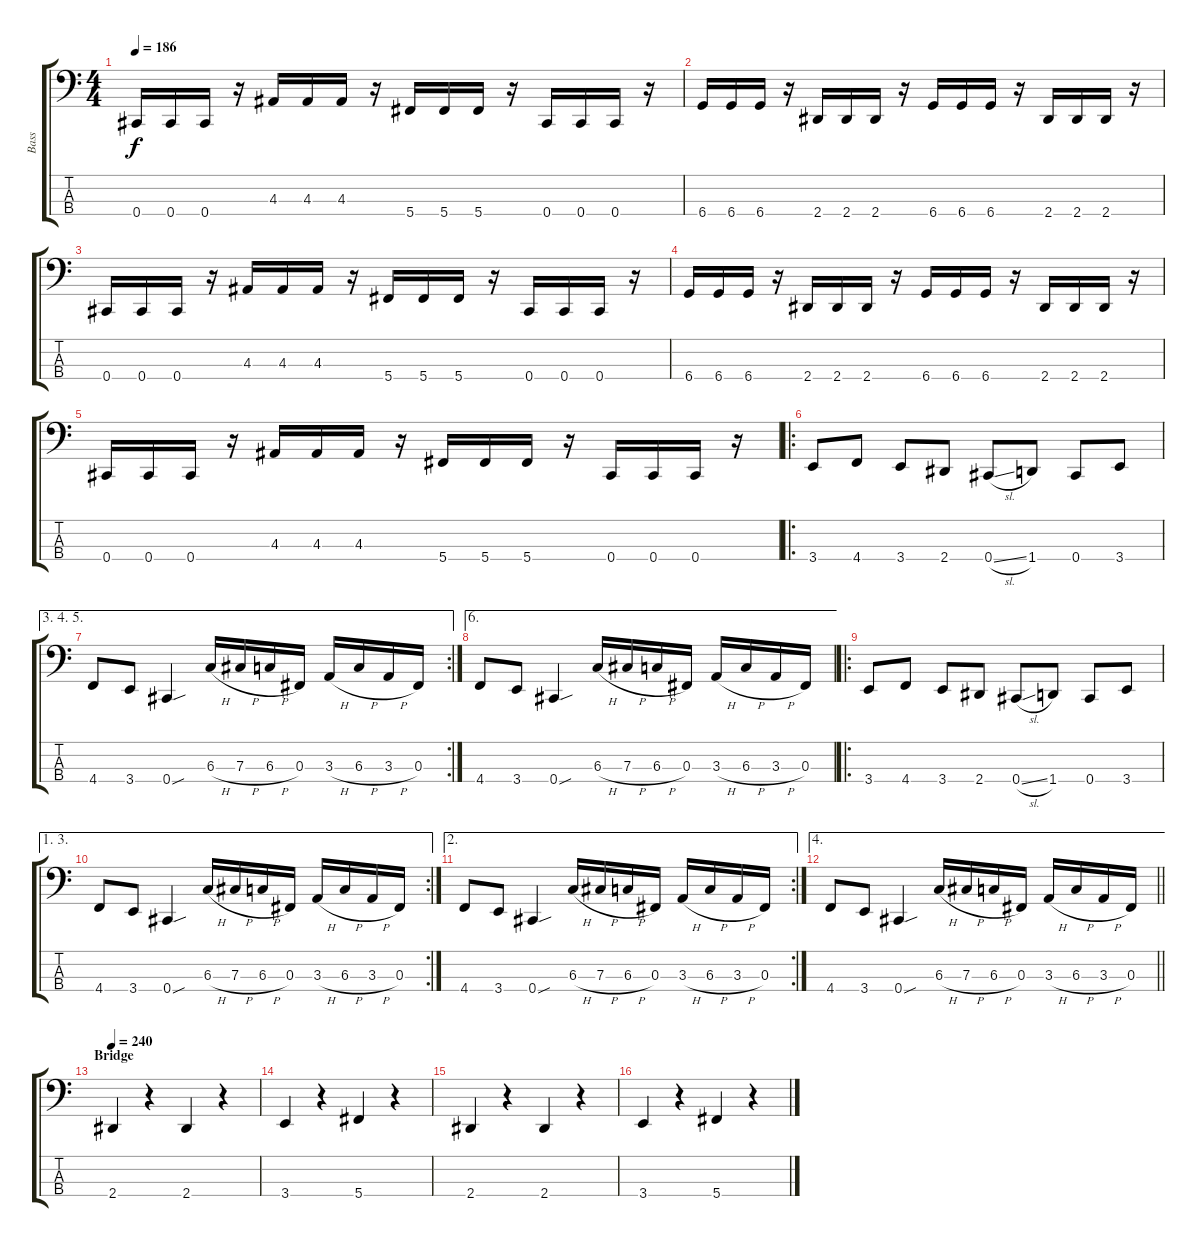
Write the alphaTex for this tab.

\track ("Bass" "Bass") {instrument electricbassfinger}
\staff {score tabs}
\tuning (E2 B1 Gb1 Db1) {hide}
\ts (4 4)
\tempo 186
\clef f4
\ks c
0.4.16{dy f} 0.4.16 0.4.16 r.16 4.3.16 4.3.16 4.3.16 r.16 5.4.16 5.4.16 5.4.16 r.16 0.4.16 0.4.16 0.4.16 r.16 |
6.4.16 6.4.16 6.4.16 r.16 2.4.16 2.4.16 2.4.16 r.16 6.4.16 6.4.16 6.4.16 r.16 2.4.16 2.4.16 2.4.16 r.16 |
0.4.16 0.4.16 0.4.16 r.16 4.3.16 4.3.16 4.3.16 r.16 5.4.16 5.4.16 5.4.16 r.16 0.4.16 0.4.16 0.4.16 r.16 |
6.4.16 6.4.16 6.4.16 r.16 2.4.16 2.4.16 2.4.16 r.16 6.4.16 6.4.16 6.4.16 r.16 2.4.16 2.4.16 2.4.16 r.16 |
0.4.16 0.4.16 0.4.16 r.16 4.3.16 4.3.16 4.3.16 r.16 5.4.16 5.4.16 5.4.16 r.16 0.4.16 0.4.16 0.4.16 r.16 |
\ro
3.4.8 4.4.8 3.4.8 2.4.8 0.4{sl}.8 1.4.8 0.4.8 3.4.8 |
\ae (3 4 5)
\rc 2
4.4.8 3.4.8 0.4{sou}.4 6.3{h}.16 7.3{h}.16 6.3{h}.16 0.3.16 3.3{h}.16 6.3{h}.16 3.3{h}.16 0.3.16 |
\ae 6
4.4.8 3.4.8 0.4{sou}.4 6.3{h}.16 7.3{h}.16 6.3{h}.16 0.3.16 3.3{h}.16 6.3{h}.16 3.3{h}.16 0.3.16 |
\ro
3.4.8 4.4.8 3.4.8 2.4.8 0.4{sl}.8 1.4.8 0.4.8 3.4.8 |
\ae (1 3)
\rc 2
4.4.8 3.4.8 0.4{sou}.4 6.3{h}.16 7.3{h}.16 6.3{h}.16 0.3.16 3.3{h}.16 6.3{h}.16 3.3{h}.16 0.3.16 |
\ae 2
\rc 2
4.4.8 3.4.8 0.4{sou}.4 6.3{h}.16 7.3{h}.16 6.3{h}.16 0.3.16 3.3{h}.16 6.3{h}.16 3.3{h}.16 0.3.16 |
\ae 4
\barLineRight lightlight
4.4.8 3.4.8 0.4{sou}.4 6.3{h}.16 7.3{h}.16 6.3{h}.16 0.3.16 3.3{h}.16 6.3{h}.16 3.3{h}.16 0.3.16 |
\section ("" "Bridge")
\tempo 240
2.4.4 r.4 2.4.4 r.4 |
3.4.4 r.4 5.4.4 r.4 |
2.4.4 r.4 2.4.4 r.4 |
3.4.4 r.4 5.4.4 r.4
